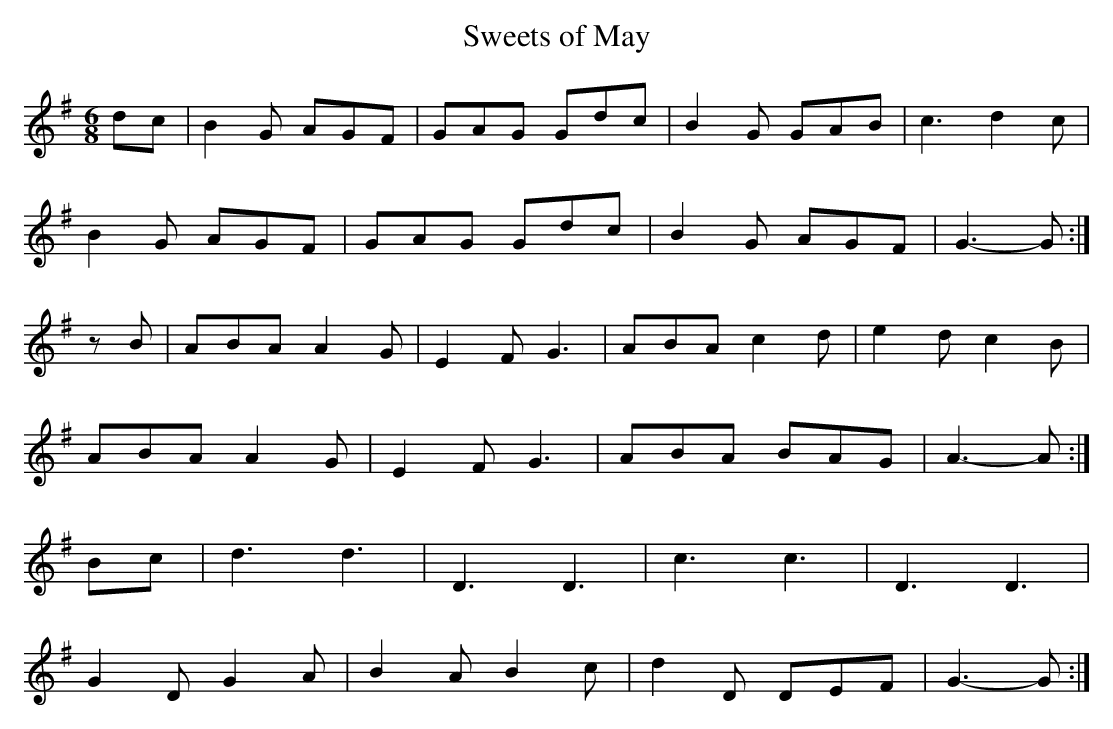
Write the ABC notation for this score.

X:1
T:Sweets of May
M:6/8
L:1/8
K:G Major
dc|B2G AGF|GAG Gdc|B2G GAB|c3d2c|!
B2G AGF|GAG Gdc|B2G AGF|G3-G:|!
K:A Dorian
zB|ABA A2G|E2F G3|ABA c2d|e2d c2B|!
ABA A2G|E2F G3|ABA BAG|A3-A:|!
K:G Major
Bc|d3 d3|D3 D3|c3 c3|D3 D3|!
G2D G2A|B2A B2c|d2D DEF|G3-G:|!
M:4/4
